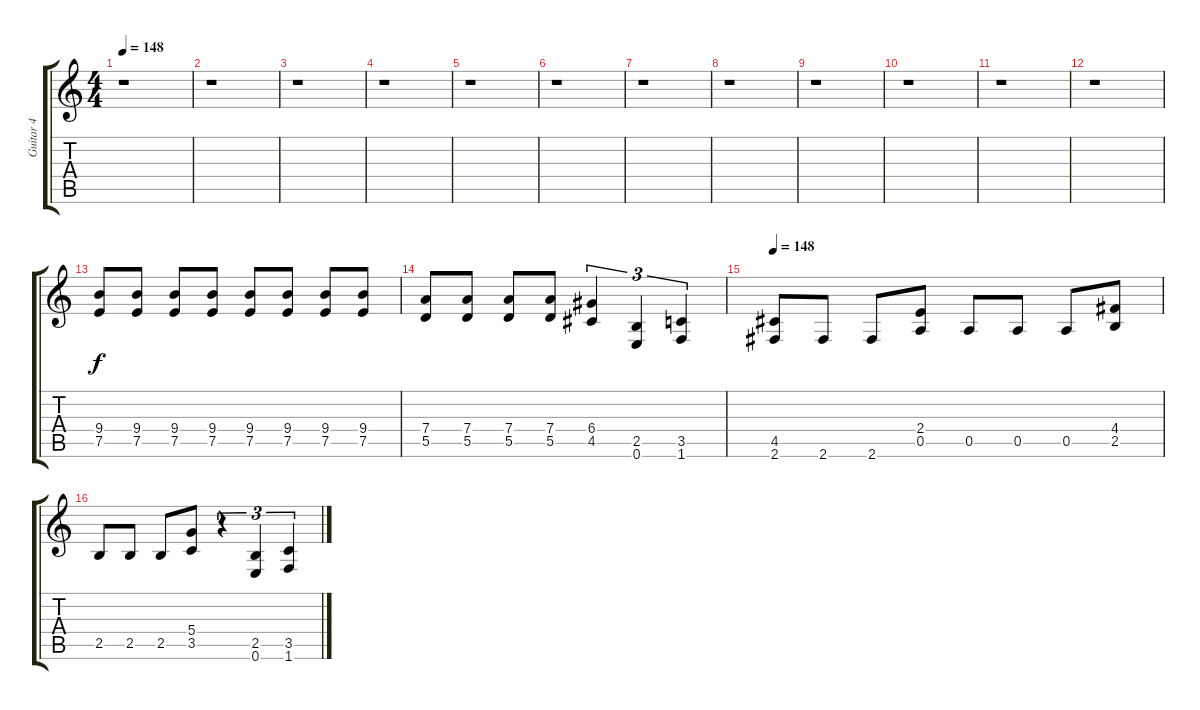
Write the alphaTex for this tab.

\track ("Guitar 4" "Guitar 4") {instrument overdrivenguitar}
\staff {score tabs}
\tuning (E4 B3 G3 D3 A2 E2) {hide}
\ts (4 4)
\tempo 148
\clef g2
\ks c
r.1{dy f} |
r.1 |
r.1 |
r.1 |
r.1 |
r.1 |
r.1 |
r.1 |
r.1 |
r.1 |
r.1 |
r.1 |
(9.4 7.5).8 (9.4 7.5).8 (9.4 7.5).8 (9.4 7.5).8 (9.4 7.5).8 (9.4 7.5).8 (9.4 7.5).8 (9.4 7.5).8 |
(7.4 5.5).8 (7.4 5.5).8 (7.4 5.5).8 (7.4 5.5).8 (6.4 4.5).4{tu (3 2)} (2.5 0.6).4{tu (3 2)} (3.5 1.6).4{tu (3 2)} |
\tempo 148
(4.5 2.6).8 2.6.8 2.6.8 (2.4 0.5).8 0.5.8 0.5.8 0.5.8 (4.4 2.5).8 |
2.5.8 2.5.8 2.5.8 (5.4 3.5).8 r.4{tu (3 2)} (2.5 0.6).4{tu (3 2)} (3.5 1.6).4{tu (3 2)}
